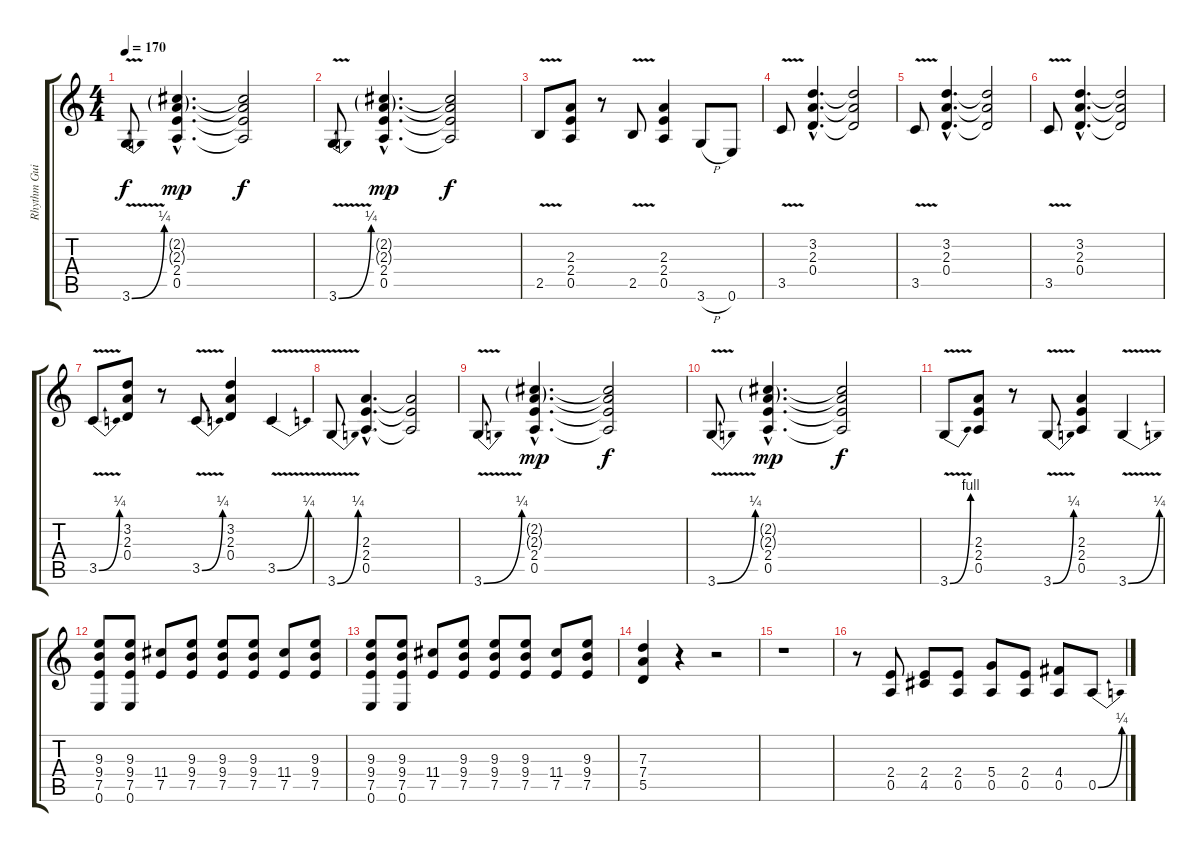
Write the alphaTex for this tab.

\track ("Rhythm Guitar" "Rhythm Gui") {instrument distortionguitar}
\staff {score tabs}
\tuning (E4 B3 G3 D3 A2 E2) {hide}
\ts (4 4)
\tempo 170
\clef g2
\ks c
3.6{be (bend 0 0 60 1) v}.8{dy f} (2.2{g hac} 2.3{g hac} 2.4{hac} 0.5{hac}).4{d dy mp} (2.2{t} 2.3{t} 2.4{t} 0.5{t}).2{dy f} |
3.6{be (bend 0 0 60 1) v}.8 (2.2{g hac} 2.3{g hac} 2.4{hac} 0.5{hac}).4{d dy mp} (2.2{t} 2.3{t} 2.4{t} 0.5{t}).2{dy f} |
2.5{v}.8 (2.3 2.4 0.5).8 r.8 2.5{v}.8 (2.3 2.4 0.5).4 3.6{h}.8 0.6.8 |
3.5{v}.8 (3.2{hac} 2.3{hac} 0.4{hac}).4{d} (3.2{t} 2.3{t} 0.4{t}).2 |
3.5{v}.8 (3.2{hac} 2.3{hac} 0.4{hac}).4{d} (3.2{t} 2.3{t} 0.4{t}).2 |
3.5{v}.8 (3.2{hac} 2.3{hac} 0.4{hac}).4{d} (3.2{t} 2.3{t} 0.4{t}).2 |
3.5{be (bend 0 0 60 1) v}.8 (3.2 2.3 0.4).8 r.8 3.5{be (bend 0 0 60 1) v}.8 (3.2 2.3 0.4).4 3.5{be (bend 0 0 60 1) v}.4 |
3.6{be (bend 0 0 60 1) v}.8 (2.3{hac} 2.4{hac} 0.5{hac}).4{d} (2.3{t} 2.4{t} 0.5{t}).2 |
3.6{be (bend 0 0 60 1) v}.8 (2.2{g hac} 2.3{g hac} 2.4{hac} 0.5{hac}).4{d dy mp} (2.2{t} 2.3{t} 2.4{t} 0.5{t}).2{dy f} |
3.6{be (bend 0 0 60 1) v}.8 (2.2{g hac} 2.3{g hac} 2.4{hac} 0.5{hac}).4{d dy mp} (2.2{t} 2.3{t} 2.4{t} 0.5{t}).2{dy f} |
3.6{be (bend 0 0 60 4) v}.8 (2.3 2.4 0.5).8 r.8 3.6{be (bend 0 0 60 1) v}.8 (2.3 2.4 0.5).4 3.6{be (bend 0 0 60 1) v}.4 |
(9.3 9.4 7.5 0.6).8 (9.3 9.4 7.5 0.6).8 (11.4 7.5).8 (9.3 9.4 7.5).8 (9.3 9.4 7.5).8 (9.3 9.4 7.5).8 (11.4 7.5).8 (9.3 9.4 7.5).8 |
(9.3 9.4 7.5 0.6).8 (9.3 9.4 7.5 0.6).8 (11.4 7.5).8 (9.3 9.4 7.5).8 (9.3 9.4 7.5).8 (9.3 9.4 7.5).8 (11.4 7.5).8 (9.3 9.4 7.5).8 |
(7.3 7.4 5.5).4 r.4 r.2 |
r.1 |
r.8 (2.4 0.5).8 (2.4 4.5).8 (2.4 0.5).8 (5.4 0.5).8 (2.4 0.5).8 (4.4 0.5).8 0.5{be (bend 0 0 60 1)}.8
